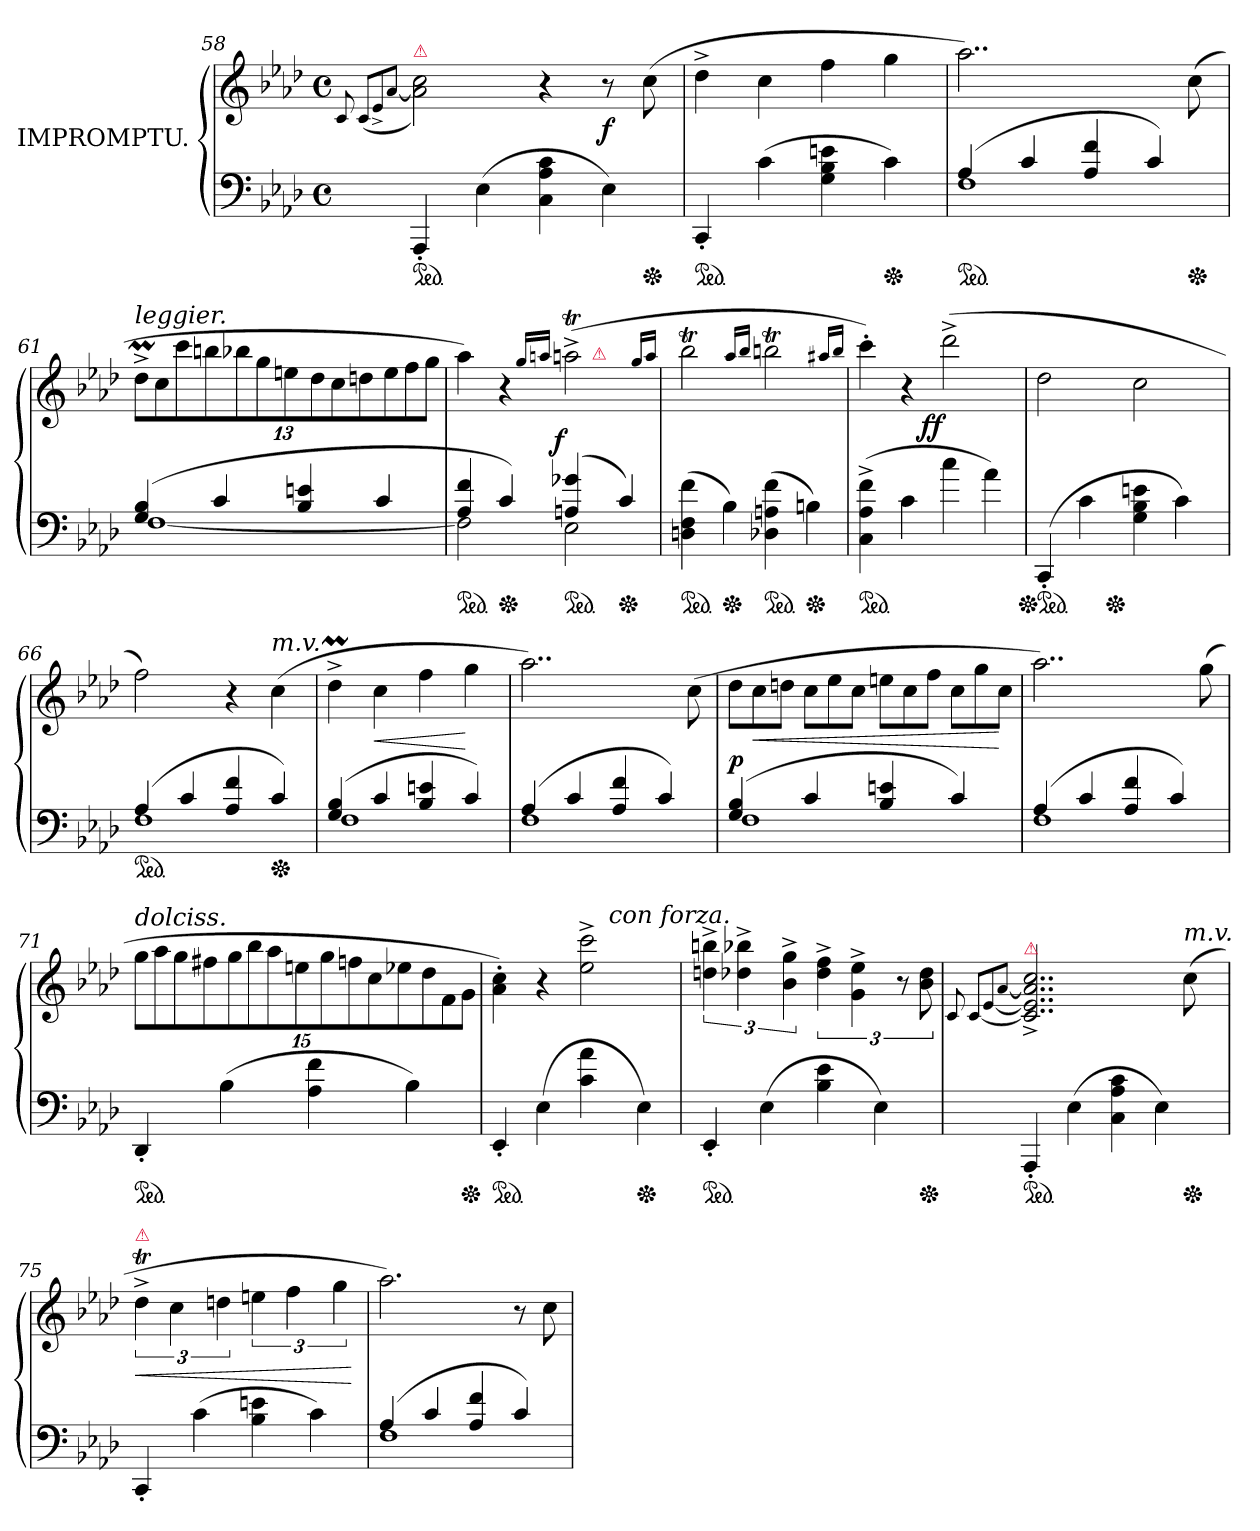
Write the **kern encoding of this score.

**kern	**kern	**dynam
*part1	*part1	*part1
*staff2	*staff1	*staff1/2
*I"IMPROMPTU.	*	*
*clefF4	*clefG2	*
*k[b-e-a-d-]	*k[b-e-a-d-]	*
*A-:	*A-:	*
*M4/4	*M4/4	*
*met(c)	*met(c)	*
=58	=58	=58
.	8qqc/	.
.	(<8qqc/L	.
.	8qqe-^>/	.
.	[8qqa-/J	.
!	!LO:TX:a:color=crimson:t=⚠	!
*ped	*	*
4AAA-'</	2a-]\ 2cc\)	.
(>4E-\	.	.
4C\ 4A-\ 4c\	4r	.
4E-\)	8r	f
*Xped	*	*
.	(>8cc\	.
=59	=59	=59
*ped	*	*
4CC'</	4dd-^>\	.
(>4c\	4cc\	.
4G\ 4B-\ 4en\	4ff\	.
*Xped	*	*
4c\)	4gg\	.
=60	=60	=60
*^	*	*
*ped	*	*	*
(>4A-/	1F	2..aa-\)	.
4c/	.	.	.
4A-/ 4f/	.	.	.
4c/)	.	.	.
*Xped	*	*	*
.	.	(>8cc\	.
=61	=61	=61	=61
!	!	!LO:TX:a:i:t=leggier.	!
(>4G/ 4B-/	[1F	13dd-M^>\L	.
.	.	13cc	.
.	.	13ccc	.
.	.	13bbn	.
4c/	.	.	.
.	.	13bb-X	.
.	.	13gg	.
.	.	13een	.
4B-/ 4en/	.	.	.
.	.	13dd-	.
.	.	13cc	.
.	.	13ddn	.
4c/	.	.	.
.	.	13ee	.
.	.	13ff	.
.	.	13ggJ	.
=62	=62	=62	=62
*	*	*^	*
*ped	*	*	*	*
4A-/ 4f/	2F\]	4aa-\)	2ryy	.
*Xped	*	*	*	*
4c/)	.	4r	.	.
.	.	16qqgg/LL	.	.
.	.	16qqaan/JJ	.	.
!	!	!	!	!LO:DY:rj
*ped	*	*	*	*
(>4An/ 4g-X/	2E-	(>2aant^<\	8ryy	f
!	!	!	!LO:TX:a:color=crimson:t=⚠	!
.	.	.	4.ryy	.
*Xped	*	*	*	*
4c/)	.	.	.	.
*v	*v	*	*	*
.	16qqgg/LL	.	.
.	16qqaa/JJ	.	.
*	*v	*v	*
=63	=63	=63
*ped	*	*
(>4Dn\ 4F\ 4f\	2bb-T\	.
*Xped	*	*
4B-\)	.	.
.	16qqaa-/LL	.
.	16qqbb-/JJ	.
*ped	*	*
(>4D-X\ 4An\ 4f\	2bbnt\	.
*Xped	*	*
4Bn\)	.	.
.	16qqaa#X/LL	.
.	16qqbb/JJ	.
=64	=64	=64
*ped	*	*
(>4C^>\ 4A-^>\ 4f^>\	4ccc'>\)	.
4c\	4r	.
!	!	!LO:DY:rj
4cc\	(>2ddd-^<	ff
4a-\)	.	.
=65	=65	=65
*	*^	*
*Xped	*	*	*
*ped	*	*	*
(>4CC'</	2dd-\	4.ryy	.
4c\	.	.	.
*Xped	*	*	*
.	.	2ryy	.
4G\ 4B-\ 4en\	2cc\	.	.
4c\)	.	.	.
.	.	8ryy	.
*	*v	*v	*
=66	=66	=66
*^	*	*
*ped	*	*	*
(>4A-/	1F	2ff\)	.
4c/	.	.	.
4A-/ 4f/	.	4r	.
!	!	!LO:TX:a:i:t=m.v.	!
*Xped	*	*	*
4c/)	.	(>4cc\	.
=67	=67	=67	=67
(>4G/ 4B-/	1F	4dd-M^<\	.
4c/	.	4cc\	<
4B-/ 4en/	.	4ff\	.
4c/)	.	4gg\	[
=68	=68	=68	=68
(>4A-/	1F	2..aa-\)	.
4c/	.	.	.
4A-/ 4f/	.	.	.
4c/)	.	.	.
.	.	(>8cc\	.
=69	=69	=69	=69
*	*	*Xtuplet	*
(>4G/ 4B-/	1F	12dd-\L	p
.	.	12cc	<
.	.	12ddnJ	.
4c/	.	12cc\L	.
.	.	12ee-	.
.	.	12ccJ	.
4B-/ 4en/	.	12een\L	.
.	.	12cc	.
.	.	12ffJ	.
4c/)	.	12cc\L	.
.	.	12gg	.
.	.	12ccJ	[
=70	=70	=70	=70
(>4A-/	1F	2..aa-\)	.
4c/	.	.	.
4A-/ 4f/	.	.	.
4c/)	.	.	.
.	.	(>8gg\	.
*v	*v	*	*
=71	=71	=71
*	*tuplet	*
!	!LO:TX:a:i:t=dolciss.	!
*ped	*	*
4DD-'</	15gg\L	.
.	15aa-	.
.	15gg	.
.	15ff#X	.
(>4B-\	.	.
.	15gg	.
.	15bb-	.
.	15aa-	.
.	15een	.
4A-\ 4f\	.	.
.	15gg	.
.	15ffn	.
.	15cc	.
.	15ee-X	.
4B-\)	.	.
.	15dd-	.
.	15f	.
*Xped	*	*
.	15gJ	.
=72	=72	=72
*	*^	*
*ped	*	*	*
4EE-'</	4a-'>\ 4cc'>\)	2ryy	.
(>4E-\	4r	.	.
4c\ 4a-\	2ee-^>\ 2ccc^>\	8ryy	.
!	!	!LO:TX:a:i:t=con forza.	!
.	.	4.ryy	.
*Xped	*	*	*
4E-\)	.	.	.
=73	=73	=73	=73
!	!LO:TX:a:color=crimson:t=⚠	!	!
*	*v	*v	*
*ped	*	*
4EE-'</	6ddn^>\ 6bbn^>\	.
.	6dd-X^>\ 6bb-X^>\	.
(>4E-\	.	.
.	6b-^>\ 6gg^>\	.
4B-\ 4e-\	6dd-^>\ 6ff^>\	.
.	6g^>\ 6ee-^>\	.
4E-\)	.	.
.	12r	.
*Xped	*	*
.	12b-\ 12dd-\	.
=74	=74	=74
.	8qqc/	.
.	[8qqc/L	.
.	[8qqe-/	.
.	[8qqa-/J	.
!	!LO:TX:a:color=crimson:t=⚠	!
*ped	*	*
4AAA-'</	2..c]^>/ 2..e-]^>/ 2..a-]^>/ 2..cc^>/	.
(>4E-\	.	.
4C\ 4A-\ 4c\	.	.
4E-\)	.	.
!	!LO:TX:a:i:t=m.v.	!
*Xped	*	*
.	(>8cc\	.
=75	=75	=75
!	!LO:TX:a:color=crimson:t=⚠	!
4CC'</	6dd-T^<\	<
.	6cc\	.
(>4c\	.	.
.	6ddn\	.
4B-\ 4en\	6een\	.
.	6ff\	.
4c\)	.	.
.	6gg\	.
.	.	[
=76	=76	=76
*^	*	*
(>4A-/	1F	2.aa-\)	.
4c/	.	.	.
4A-/ 4f/	.	.	.
4c/)	.	8r	.
.	.	8cc\	.
*v	*v	*	*
=	=	=
*-	*-	*-
